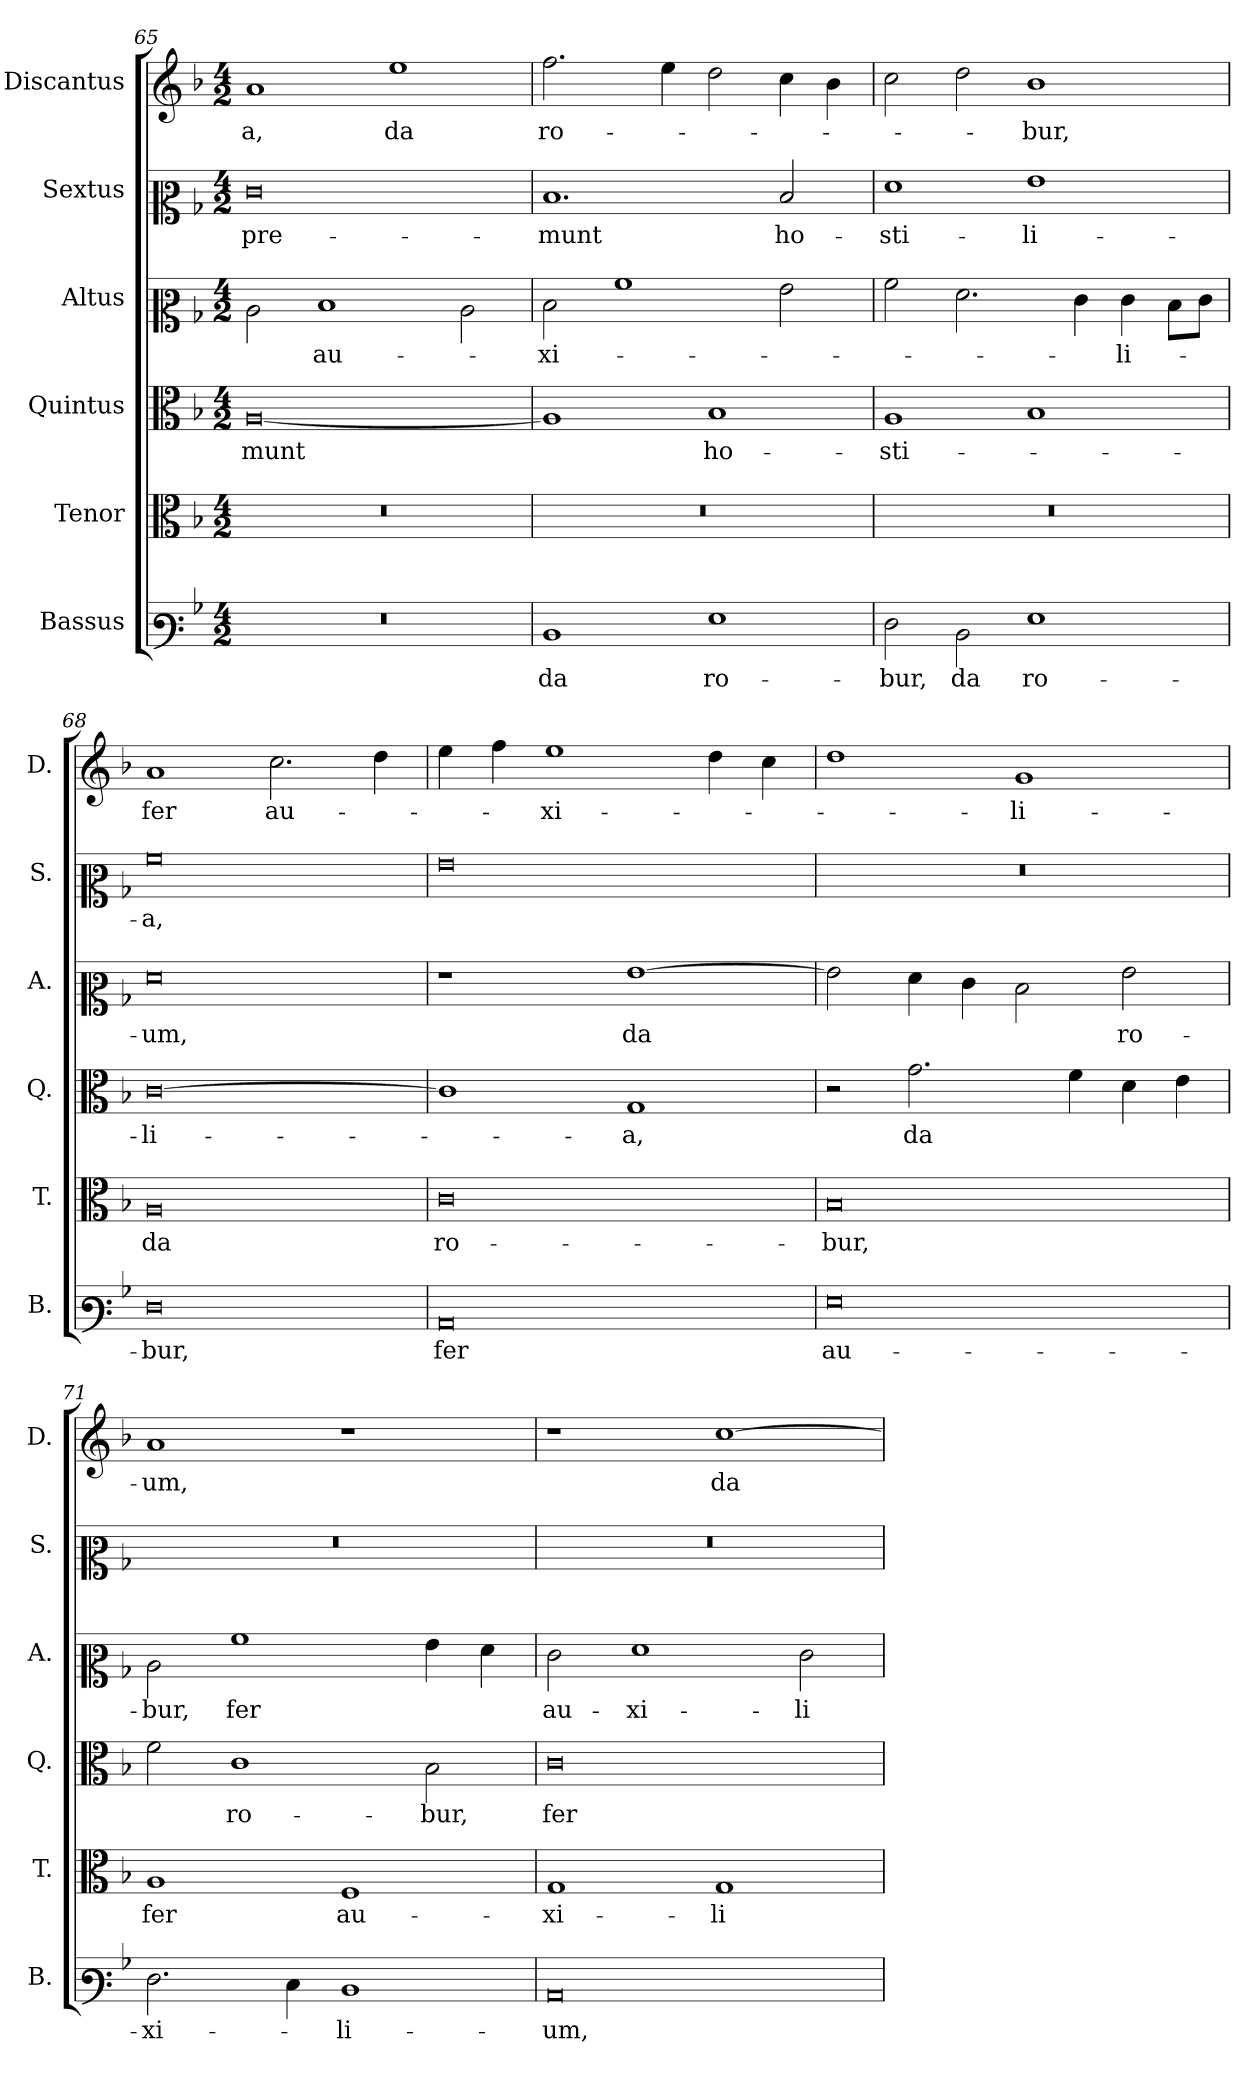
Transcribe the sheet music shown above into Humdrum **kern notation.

**kern	**text	**kern	**text	**kern	**text	**kern	**text	**kern	**text	**kern	**text
*part6	*part6	*part5	*part5	*part4	*part4	*part3	*part3	*part2	*part2	*part1	*part1
*staff6	*staff6	*staff5	*staff5	*staff4	*staff4	*staff3	*staff3	*staff2	*staff2	*staff1	*staff1
*I"Bassus	*	*I"Tenor	*	*I"Quintus	*	*I"Altus	*	*I"Sextus	*	*I"Discantus	*
*I'B.	*	*I'T.	*	*I'Q.	*	*I'A.	*	*I'S.	*	*I'D.	*
*clefF3	*	*clefC3	*	*clefC3	*	*clefC2	*	*clefC2	*	*clefG2	*
*k[b-]	*	*k[b-]	*	*k[b-]	*	*k[b-]	*	*k[b-]	*	*k[b-]	*
*M4/2	*	*M4/2	*	*M4/2	*	*M4/2	*	*M4/2	*	*M4/2	*
=65	=65	=65	=65	=65	=65	=65	=65	=65	=65	=65	=65
!	!	!	!	!	!LO:LY:b	!	!	!	!LO:LY:b	!	!LO:LY:b
0r	.	0r	.	[0A	-munt	2c\	.	0e	pre-	1a	-a,
!	!	!	!	!	!	!	!LO:LY:b	!	!	!	!
.	.	.	.	.	.	1d	au-	.	.	.	.
!	!	!	!	!	!	!	!	!	!	!	!LO:LY:b
.	.	.	.	.	.	.	.	.	.	1ee	da
.	.	.	.	.	.	2c\	.	.	.	.	.
=66	=66	=66	=66	=66	=66	=66	=66	=66	=66	=66	=66
!	!LO:LY:b	!	!	!	!	!	!LO:LY:b	!	!LO:LY:b	!	!LO:LY:b
1D	da	0r	.	1A]	.	2d\	-xi-	1.d	-munt	2.ff\	ro-
.	.	.	.	.	.	1a	.	.	.	.	.
.	.	.	.	.	.	.	.	.	.	4ee\	.
!	!LO:LY:b	!	!	!	!LO:LY:b	!	!	!	!	!	!
1G	ro-	.	.	1B-	ho-	.	.	.	.	2dd\	.
!	!	!	!	!	!	!	!	!	!LO:LY:b	!	!
.	.	.	.	.	.	2g\	.	2d/	ho-	4cc\	.
.	.	.	.	.	.	.	.	.	.	4b-\	.
=67	=67	=67	=67	=67	=67	=67	=67	=67	=67	=67	=67
!	!LO:LY:b	!	!	!	!LO:LY:b	!	!	!	!LO:LY:b	!	!
2F\	-bur,	0r	.	1A	-sti-	2a\	.	1f	-sti-	2cc\	.
!	!LO:LY:b	!	!	!	!	!	!	!	!	!	!
2D\	da	.	.	.	.	2.f\	.	.	.	2dd\	.
!	!LO:LY:b	!	!	!	!	!	!	!	!LO:LY:b	!	!LO:LY:b
1G	ro-	.	.	1B-	.	.	.	1g	-li-	1b-	-bur,
.	.	.	.	.	.	4e\	.	.	.	.	.
!	!	!	!	!	!	!	!LO:LY:b	!	!	!	!
.	.	.	.	.	.	4e\	-li-	.	.	.	.
.	.	.	.	.	.	8d\L	.	.	.	.	.
.	.	.	.	.	.	8e\J	.	.	.	.	.
=68	=68	=68	=68	=68	=68	=68	=68	=68	=68	=68	=68
!	!LO:LY:b	!	!LO:LY:b	!	!LO:LY:b	!	!LO:LY:b	!	!LO:LY:b	!	!LO:LY:b
0F	-bur,	0A	da	[0c	-li-	0f	-um,	0a	-a,	1a	fer
!	!	!	!	!	!	!	!	!	!	!	!LO:LY:b
.	.	.	.	.	.	.	.	.	.	2.cc\	au-
.	.	.	.	.	.	.	.	.	.	4dd\	.
=69	=69	=69	=69	=69	=69	=69	=69	=69	=69	=69	=69
!	!LO:LY:b	!	!LO:LY:b	!	!	!	!	!	!	!	!
0C	fer	0c	ro-	1c]	.	1r	.	0g	.	4ee\	.
.	.	.	.	.	.	.	.	.	.	4ff\	.
!	!	!	!	!	!	!	!	!	!	!	!LO:LY:b
.	.	.	.	.	.	.	.	.	.	1ee	-xi-
!	!	!	!	!	!LO:LY:b	!	!LO:LY:b	!	!	!	!
.	.	.	.	1G	-a,	[1g	da	.	.	.	.
.	.	.	.	.	.	.	.	.	.	4dd\	.
.	.	.	.	.	.	.	.	.	.	4cc\	.
!!LO:PB:g=z
=70	=70	=70	=70	=70	=70	=70	=70	=70	=70	=70	=70
!	!LO:LY:b	!	!LO:LY:b	!	!	!	!	!	!	!	!
0G	au-	0B-	-bur,	2r	.	2g\]	.	0r	.	1dd	.
!	!	!	!	!	!LO:LY:b	!	!	!	!	!	!
.	.	.	.	2.g\	da	4f\	.	.	.	.	.
.	.	.	.	.	.	4e\	.	.	.	.	.
!	!	!	!	!	!	!	!	!	!	!	!LO:LY:b
.	.	.	.	.	.	2d\	.	.	.	1g	-li-
.	.	.	.	4f\	.	.	.	.	.	.	.
!	!	!	!	!	!	!	!LO:LY:b	!	!	!	!
.	.	.	.	4d\	.	2g\	ro-	.	.	.	.
.	.	.	.	4e\	.	.	.	.	.	.	.
=71	=71	=71	=71	=71	=71	=71	=71	=71	=71	=71	=71
!	!LO:LY:b	!	!LO:LY:b	!	!	!	!LO:LY:b	!	!	!	!LO:LY:b
2.F\	-xi-	1A	fer	2f\	.	2c\	-bur,	0r	.	1a	-um,
!	!	!	!	!	!LO:LY:b	!	!LO:LY:b	!	!	!	!
.	.	.	.	1c	ro-	1a	fer	.	.	.	.
4E\	.	.	.	.	.	.	.	.	.	.	.
!	!LO:LY:b	!	!LO:LY:b	!	!	!	!	!	!	!	!
1D	-li-	1F	au-	.	.	.	.	.	.	1r	.
!	!	!	!	!	!LO:LY:b	!	!	!	!	!	!
.	.	.	.	2B-\	-bur,	4g\	.	.	.	.	.
.	.	.	.	.	.	4f\	.	.	.	.	.
=72	=72	=72	=72	=72	=72	=72	=72	=72	=72	=72	=72
!	!LO:LY:b	!	!LO:LY:b	!	!LO:LY:b	!	!LO:LY:b	!	!	!	!
0C	-um,	1G	-xi-	0c	fer	2e\	au-	0r	.	1r	.
!	!	!	!	!	!	!	!LO:LY:b	!	!	!	!
.	.	.	.	.	.	1f	-xi-	.	.	.	.
!	!	!	!LO:LY:b	!	!	!	!	!	!	!	!LO:LY:b
.	.	1G	-li-	.	.	.	.	.	.	[1cc	da
!	!	!	!	!	!	!	!LO:LY:b	!	!	!	!
.	.	.	.	.	.	2e\	-li-	.	.	.	.
=	=	=	=	=	=	=	=	=	=	=	=
*-	*-	*-	*-	*-	*-	*-	*-	*-	*-	*-	*-
